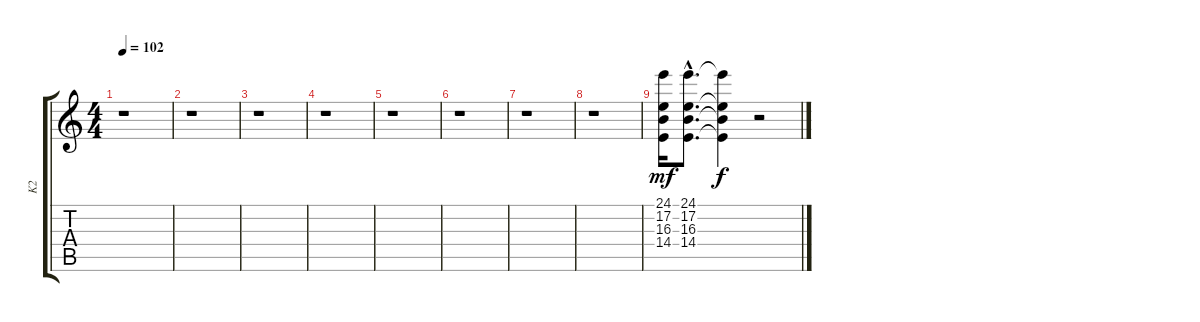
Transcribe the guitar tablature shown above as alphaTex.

\track ("K2" "K2") {instrument brasssection}
\staff {score tabs}
\tuning (E4 B3 G3 D3 A2 E2) {hide}
\ts (4 4)
\section ("" "")
\tempo 102
\clef g2
\ks c
r.1{dy ff} |
r.1 |
r.1 |
r.1 |
r.1 |
r.1 |
r.1 |
r.1{instrument orchestrahit} |
(24.1 17.2 16.3 14.4).16{dy mf} (24.1{hac} 17.2{hac} 16.3{hac} 14.4{hac}).8{d} (24.1{t} 17.2{t} 16.3{t} 14.4{t}).4{dy f} r.2
